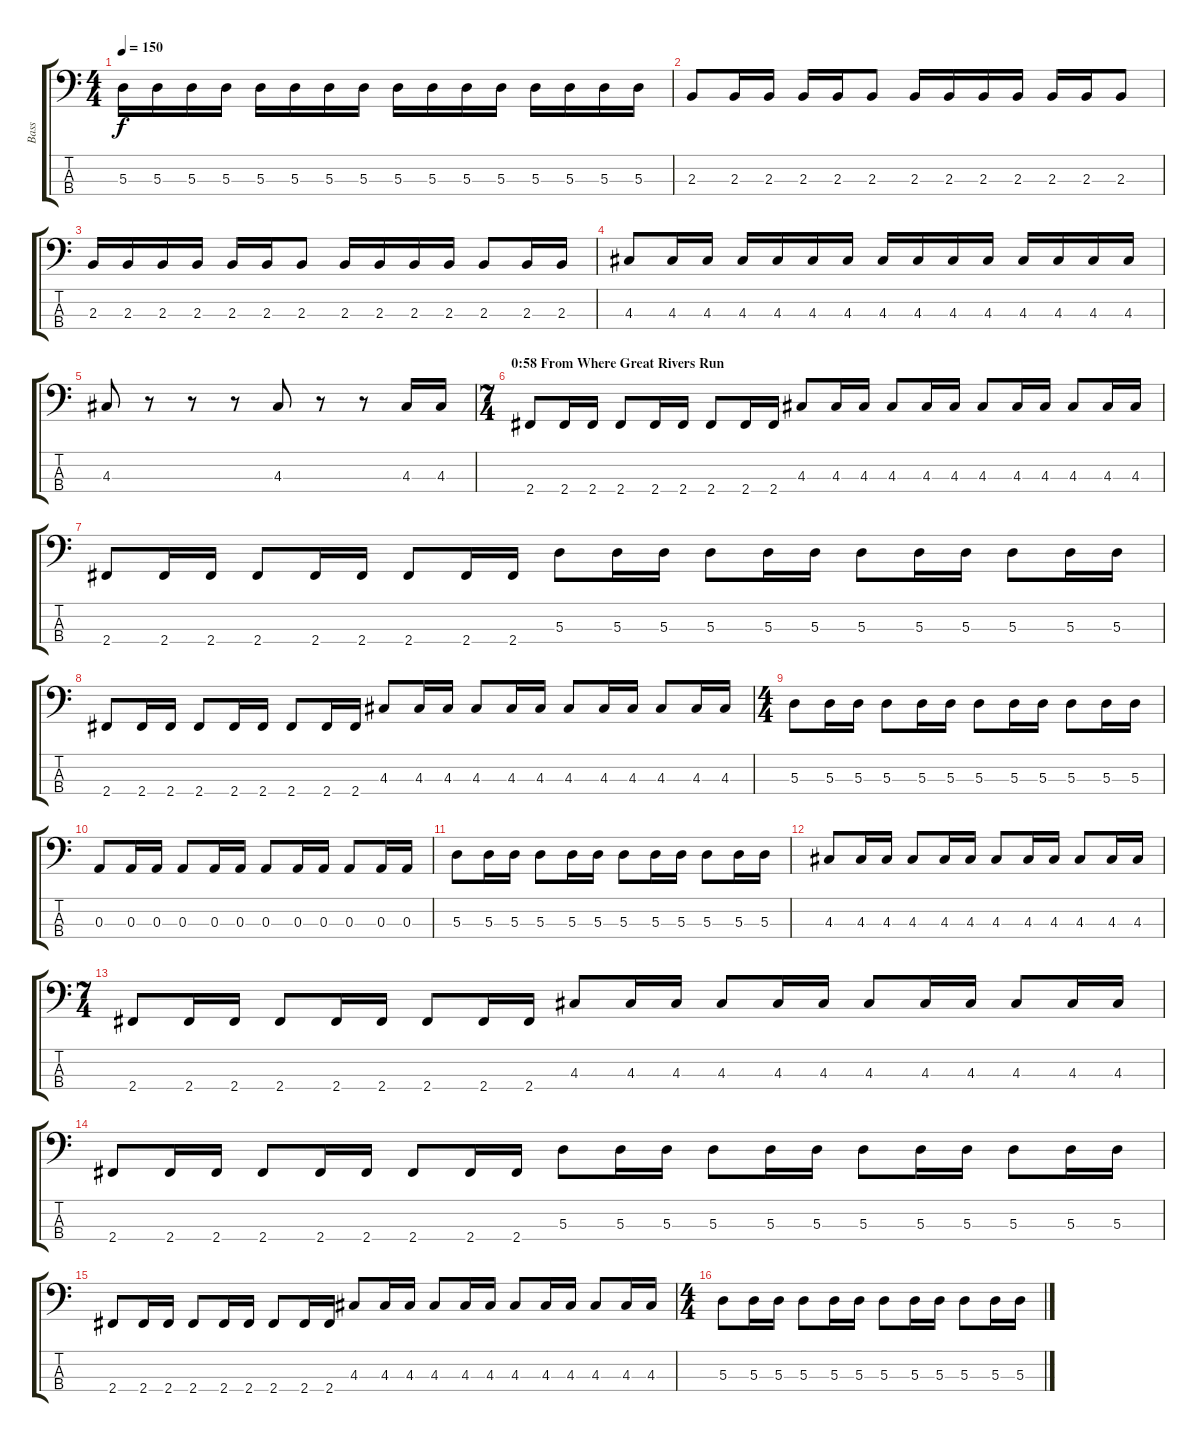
\track ("Bass" "Bass") {instrument electricbassfinger}
\staff {score tabs}
\tuning (G2 D2 A1 E1) {hide}
\ts (4 4)
\tempo 150
\clef f4
\ks c
5.3.16{dy f} 5.3.16 5.3.16 5.3.16 5.3.16 5.3.16 5.3.16 5.3.16 5.3.16 5.3.16 5.3.16 5.3.16 5.3.16 5.3.16 5.3.16 5.3.16 |
2.3.8 2.3.16 2.3.16 2.3.16 2.3.16 2.3.8 2.3.16 2.3.16 2.3.16 2.3.16 2.3.16 2.3.16 2.3.8 |
2.3.16 2.3.16 2.3.16 2.3.16 2.3.16 2.3.16 2.3.8 2.3.16 2.3.16 2.3.16 2.3.16 2.3.8 2.3.16 2.3.16 |
4.3.8 4.3.16 4.3.16 4.3.16 4.3.16 4.3.16 4.3.16 4.3.16 4.3.16 4.3.16 4.3.16 4.3.16 4.3.16 4.3.16 4.3.16 |
4.3.8 r.8 r.8 r.8 4.3.8 r.8 r.8 4.3.16 4.3.16 |
\ts (7 4)
\section ("" "0:58 From Where Great Rivers Run")
2.4.8 2.4.16 2.4.16 2.4.8 2.4.16 2.4.16 2.4.8 2.4.16 2.4.16 4.3.8 4.3.16 4.3.16 4.3.8 4.3.16 4.3.16 4.3.8 4.3.16 4.3.16 4.3.8 4.3.16 4.3.16 |
2.4.8 2.4.16 2.4.16 2.4.8 2.4.16 2.4.16 2.4.8 2.4.16 2.4.16 5.3.8 5.3.16 5.3.16 5.3.8 5.3.16 5.3.16 5.3.8 5.3.16 5.3.16 5.3.8 5.3.16 5.3.16 |
2.4.8 2.4.16 2.4.16 2.4.8 2.4.16 2.4.16 2.4.8 2.4.16 2.4.16 4.3.8 4.3.16 4.3.16 4.3.8 4.3.16 4.3.16 4.3.8 4.3.16 4.3.16 4.3.8 4.3.16 4.3.16 |
\ts (4 4)
5.3.8 5.3.16 5.3.16 5.3.8 5.3.16 5.3.16 5.3.8 5.3.16 5.3.16 5.3.8 5.3.16 5.3.16 |
0.3.8 0.3.16 0.3.16 0.3.8 0.3.16 0.3.16 0.3.8 0.3.16 0.3.16 0.3.8 0.3.16 0.3.16 |
5.3.8 5.3.16 5.3.16 5.3.8 5.3.16 5.3.16 5.3.8 5.3.16 5.3.16 5.3.8 5.3.16 5.3.16 |
4.3.8 4.3.16 4.3.16 4.3.8 4.3.16 4.3.16 4.3.8 4.3.16 4.3.16 4.3.8 4.3.16 4.3.16 |
\ts (7 4)
2.4.8 2.4.16 2.4.16 2.4.8 2.4.16 2.4.16 2.4.8 2.4.16 2.4.16 4.3.8 4.3.16 4.3.16 4.3.8 4.3.16 4.3.16 4.3.8 4.3.16 4.3.16 4.3.8 4.3.16 4.3.16 |
2.4.8 2.4.16 2.4.16 2.4.8 2.4.16 2.4.16 2.4.8 2.4.16 2.4.16 5.3.8 5.3.16 5.3.16 5.3.8 5.3.16 5.3.16 5.3.8 5.3.16 5.3.16 5.3.8 5.3.16 5.3.16 |
2.4.8 2.4.16 2.4.16 2.4.8 2.4.16 2.4.16 2.4.8 2.4.16 2.4.16 4.3.8 4.3.16 4.3.16 4.3.8 4.3.16 4.3.16 4.3.8 4.3.16 4.3.16 4.3.8 4.3.16 4.3.16 |
\ts (4 4)
5.3.8 5.3.16 5.3.16 5.3.8 5.3.16 5.3.16 5.3.8 5.3.16 5.3.16 5.3.8 5.3.16 5.3.16
